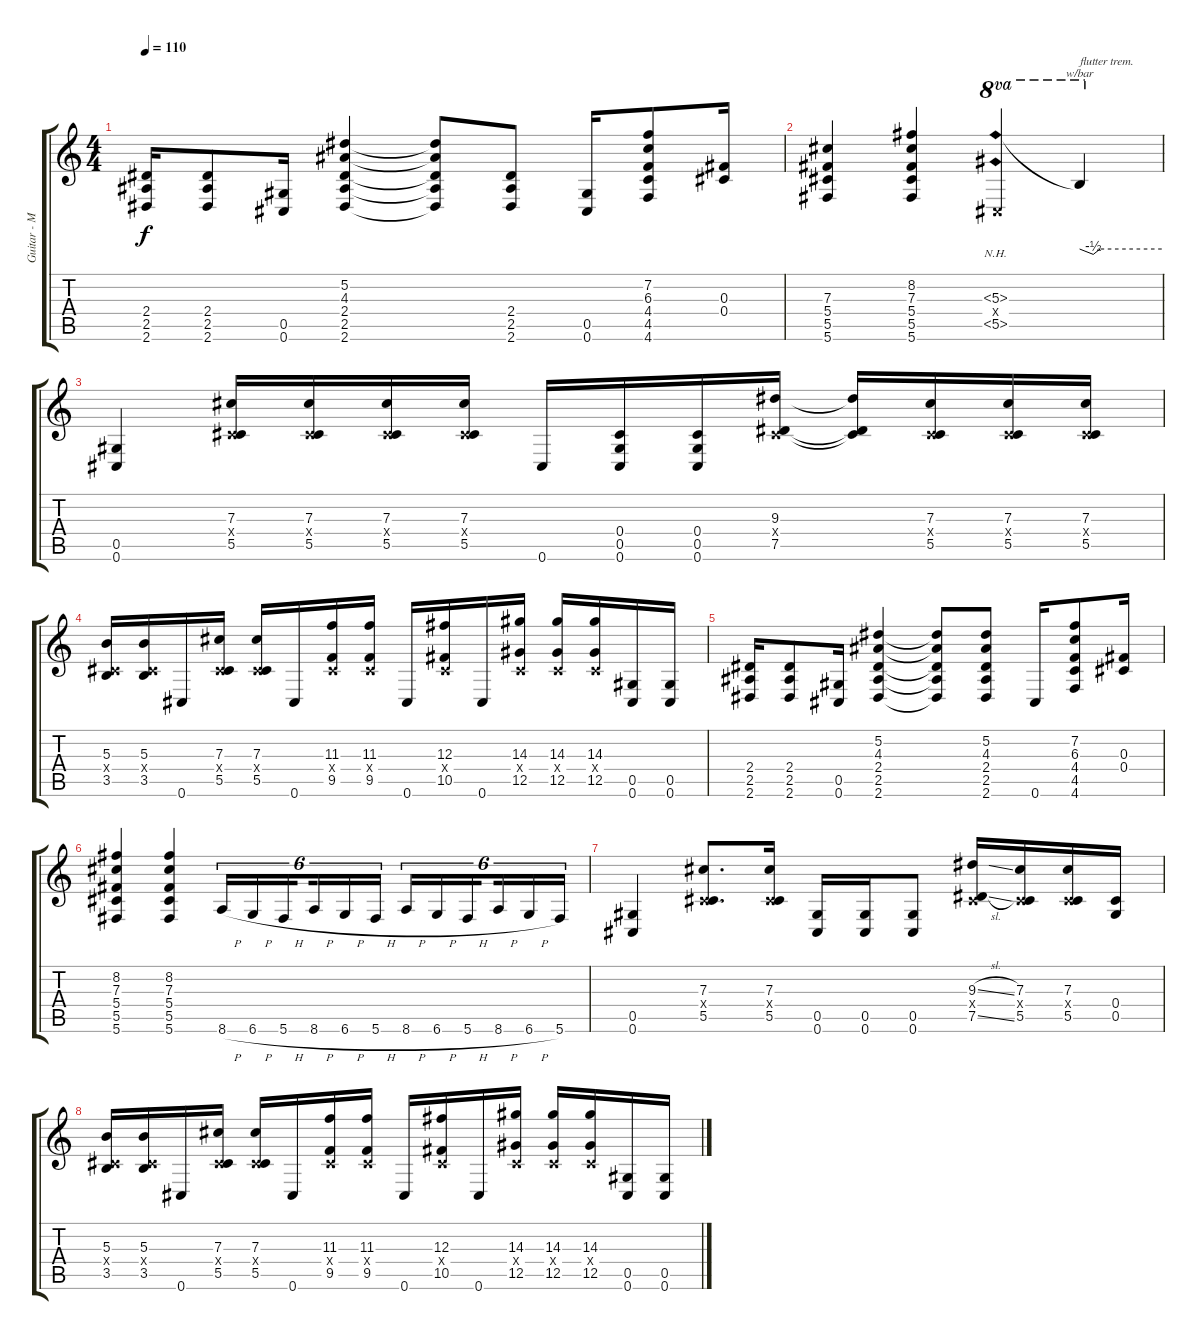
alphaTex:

\track ("Guitar - Mark" "Guitar - M") {instrument distortionguitar}
\staff {score tabs}
\tuning (Eb4 Bb3 Gb3 Db3 Ab2 Db2) {hide}
\ts (4 4)
\tempo 110
\clef g2
\ks c
(2.4 2.5 2.6).16{dy f} (2.4 2.5 2.6).8 (0.5 0.6).16 (5.2 4.3 2.4 2.5 2.6).4 (5.2{t} 4.3{t} 2.4{t} 2.5{t} 2.6{t}).8 (2.4 2.5 2.6).8 (0.5 0.6).16 (7.2 6.3 4.4 4.5 4.6).8 (0.3 0.4).16 |
(7.3 5.4 5.5 5.6).4 (8.2 7.3 5.4 5.5 5.6).4 (5.3{nh} 0.4{x} 5.5{nh}).4{ot 8va} 5.3{t}.4{tbe (custom default 0 0 10 -2 15 0 60 0) ot 8va txt "flutter trem."} |
(0.5 0.6).4 (7.3 0.4{x} 5.5).16 (7.3 0.4{x} 5.5).16 (7.3 0.4{x} 5.5).16 (7.3 0.4{x} 5.5).16 0.6.16 (0.4 0.5 0.6).16 (0.4 0.5 0.6).16 (9.3 0.4{x} 7.5).16 (9.3{t} 0.4{t} 7.5{t}).16 (7.3 0.4{x} 5.5).16 (7.3 0.4{x} 5.5).16 (7.3 0.4{x} 5.5).16 |
(5.3 0.4{x} 3.5).16 (5.3 0.4{x} 3.5).16 0.6.16 (7.3 0.4{x} 5.5).16 (7.3 0.4{x} 5.5).16 0.6.16 (11.3 0.4{x} 9.5).16 (11.3 0.4{x} 9.5).16 0.6.16 (12.3 0.4{x} 10.5).16 0.6.16 (14.3 0.4{x} 12.5).16 (14.3 0.4{x} 12.5).16 (14.3 0.4{x} 12.5).16 (0.5 0.6).16 (0.5 0.6).16 |
(2.4 2.5 2.6).16 (2.4 2.5 2.6).8 (0.5 0.6).16 (5.2 4.3 2.4 2.5 2.6).4 (5.2{t} 4.3{t} 2.4{t} 2.5{t} 2.6{t}).8 (5.2 4.3 2.4 2.5 2.6).8 0.6.16 (7.2 6.3 4.4 4.5 4.6).8 (0.3 0.4).16 |
(8.2 7.3 5.4 5.5 5.6).4 (8.2 7.3 5.4 5.5 5.6).4 8.6{h}.16{tu (6 4)} 6.6{h}.16{tu (6 4)} 5.6{h}.16{tu (6 4) beam splitsecondary} 8.6{h}.16{tu (6 4)} 6.6{h}.16{tu (6 4)} 5.6{h}.16{tu (6 4)} 8.6{h}.16{tu (6 4)} 6.6{h}.16{tu (6 4)} 5.6{h}.16{tu (6 4) beam splitsecondary} 8.6{h}.16{tu (6 4)} 6.6{h}.16{tu (6 4)} 5.6.16{tu (6 4)} |
(0.5 0.6).4 (7.3 0.4{x} 5.5).8{d} (7.3 0.4{x} 5.5).16 (0.5 0.6).16 (0.5 0.6).16 (0.5 0.6).8 (9.3{sl} 0.4{x} 7.5{sl}).16 (7.3 0.4{x} 5.5).16 (7.3 0.4{x} 5.5).16 (0.4 0.5).16 |
(5.3 0.4{x} 3.5).16 (5.3 0.4{x} 3.5).16 0.6.16 (7.3 0.4{x} 5.5).16 (7.3 0.4{x} 5.5).16 0.6.16 (11.3 0.4{x} 9.5).16 (11.3 0.4{x} 9.5).16 0.6.16 (12.3 0.4{x} 10.5).16 0.6.16 (14.3 0.4{x} 12.5).16 (14.3 0.4{x} 12.5).16 (14.3 0.4{x} 12.5).16 (0.5 0.6).16 (0.5 0.6).16
